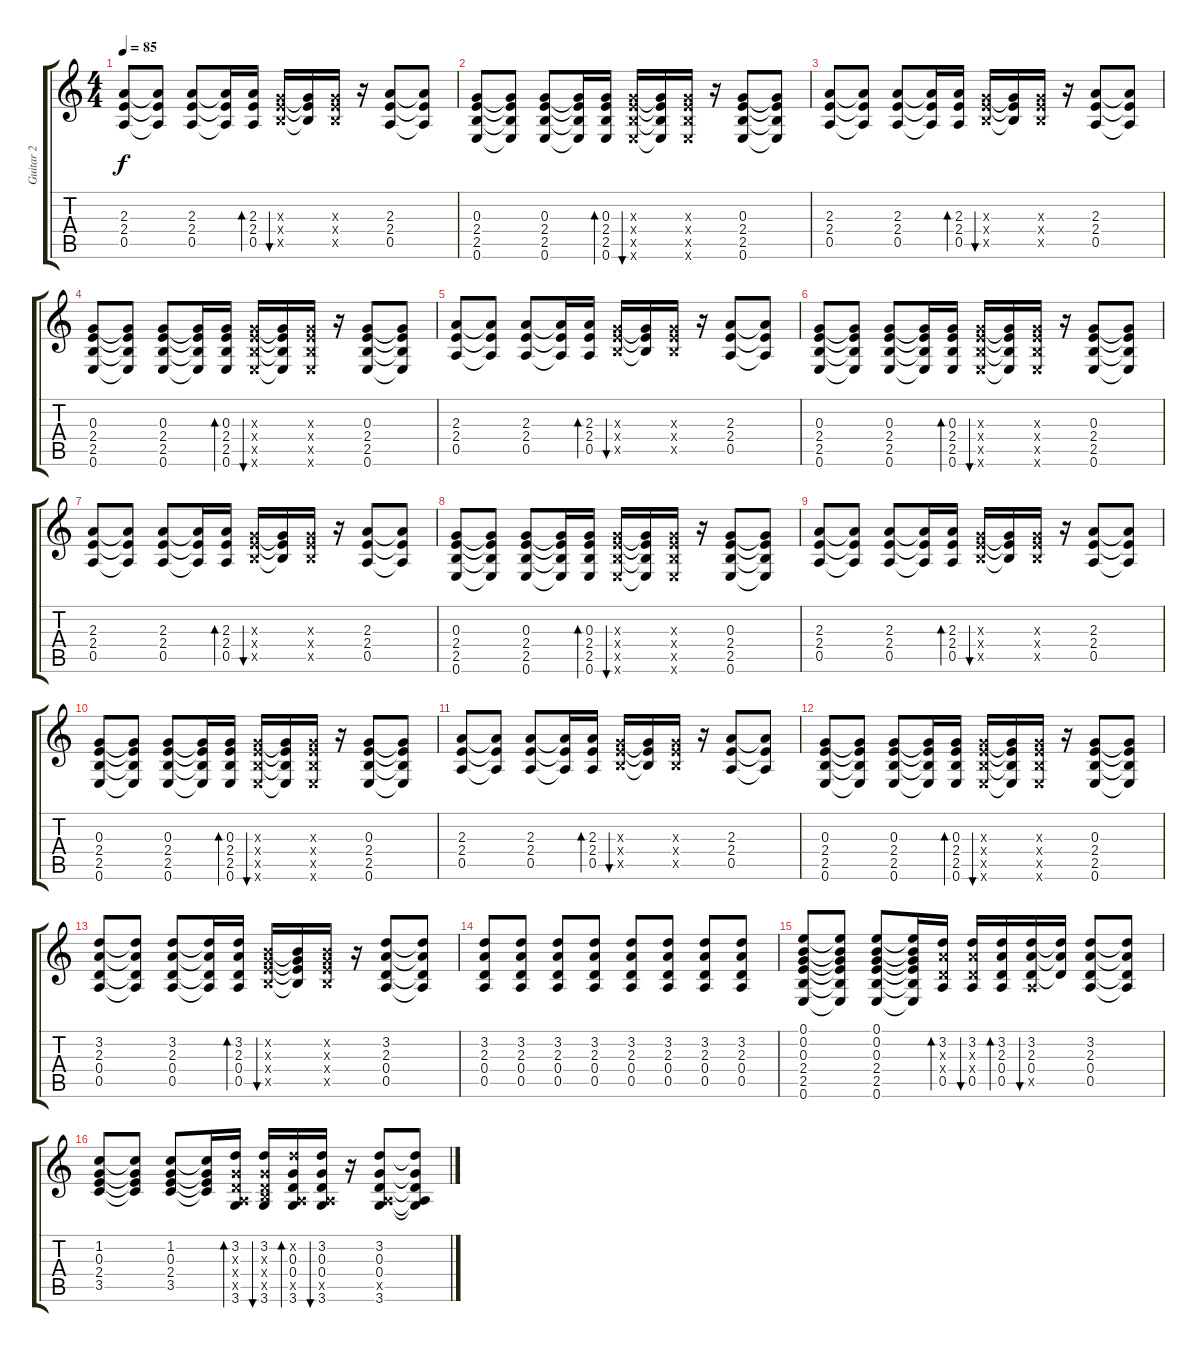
\track ("Guitar 2" "Guitar 2") {instrument acousticguitarsteel}
\staff {score tabs}
\tuning (E4 B3 G3 D3 A2 E2) {hide}
\ts (4 4)
\tempo 85
\clef g2
\ks c
(2.3 2.4 0.5).8{dy f instrument acousticguitarsteel} (2.3{t} 2.4{t} 0.5{t}).8 (2.3 2.4 0.5).8 (2.3{t} 2.4{t} 0.5{t}).16 (2.3 2.4 0.5).16{bd 60} (0.3{x} 2.4{x} 2.5{x}).16{bu 60} (0.3{t} 2.4{t} 2.5{t}).16 (0.3{x} 2.4{x} 2.5{x}).16 r.16 (2.3 2.4 0.5).8 (2.3{t} 2.4{t} 0.5{t}).8 |
(0.3 2.4 2.5 0.6).8 (0.3{t} 2.4{t} 2.5{t} 0.6{t}).8 (0.3 2.4 2.5 0.6).8 (0.3{t} 2.4{t} 2.5{t} 0.6{t}).16 (0.3 2.4 2.5 0.6).16{bd 60} (0.3{x} 2.4{x} 2.5{x} 0.6{x}).16{bu 60} (0.3{t} 2.4{t} 2.5{t} 0.6{t}).16 (0.3{x} 2.4{x} 2.5{x} 0.6{x}).16 r.16 (0.3 2.4 2.5 0.6).8 (0.3{t} 2.4{t} 2.5{t} 0.6{t}).8 |
(2.3 2.4 0.5).8 (2.3{t} 2.4{t} 0.5{t}).8 (2.3 2.4 0.5).8 (2.3{t} 2.4{t} 0.5{t}).16 (2.3 2.4 0.5).16{bd 60} (0.3{x} 2.4{x} 2.5{x}).16{bu 60} (0.3{t} 2.4{t} 2.5{t}).16 (0.3{x} 2.4{x} 2.5{x}).16 r.16 (2.3 2.4 0.5).8 (2.3{t} 2.4{t} 0.5{t}).8 |
(0.3 2.4 2.5 0.6).8 (0.3{t} 2.4{t} 2.5{t} 0.6{t}).8 (0.3 2.4 2.5 0.6).8 (0.3{t} 2.4{t} 2.5{t} 0.6{t}).16 (0.3 2.4 2.5 0.6).16{bd 60} (0.3{x} 2.4{x} 2.5{x} 0.6{x}).16{bu 60} (0.3{t} 2.4{t} 2.5{t} 0.6{t}).16 (0.3{x} 2.4{x} 2.5{x} 0.6{x}).16 r.16 (0.3 2.4 2.5 0.6).8 (0.3{t} 2.4{t} 2.5{t} 0.6{t}).8 |
(2.3 2.4 0.5).8 (2.3{t} 2.4{t} 0.5{t}).8 (2.3 2.4 0.5).8 (2.3{t} 2.4{t} 0.5{t}).16 (2.3 2.4 0.5).16{bd 60} (0.3{x} 2.4{x} 2.5{x}).16{bu 60} (0.3{t} 2.4{t} 2.5{t}).16 (0.3{x} 2.4{x} 2.5{x}).16 r.16 (2.3 2.4 0.5).8 (2.3{t} 2.4{t} 0.5{t}).8 |
(0.3 2.4 2.5 0.6).8 (0.3{t} 2.4{t} 2.5{t} 0.6{t}).8 (0.3 2.4 2.5 0.6).8 (0.3{t} 2.4{t} 2.5{t} 0.6{t}).16 (0.3 2.4 2.5 0.6).16{bd 60} (0.3{x} 2.4{x} 2.5{x} 0.6{x}).16{bu 60} (0.3{t} 2.4{t} 2.5{t} 0.6{t}).16 (0.3{x} 2.4{x} 2.5{x} 0.6{x}).16 r.16 (0.3 2.4 2.5 0.6).8 (0.3{t} 2.4{t} 2.5{t} 0.6{t}).8 |
(2.3 2.4 0.5).8 (2.3{t} 2.4{t} 0.5{t}).8 (2.3 2.4 0.5).8 (2.3{t} 2.4{t} 0.5{t}).16 (2.3 2.4 0.5).16{bd 60} (0.3{x} 2.4{x} 2.5{x}).16{bu 60} (0.3{t} 2.4{t} 2.5{t}).16 (0.3{x} 2.4{x} 2.5{x}).16 r.16 (2.3 2.4 0.5).8 (2.3{t} 2.4{t} 0.5{t}).8 |
(0.3 2.4 2.5 0.6).8 (0.3{t} 2.4{t} 2.5{t} 0.6{t}).8 (0.3 2.4 2.5 0.6).8 (0.3{t} 2.4{t} 2.5{t} 0.6{t}).16 (0.3 2.4 2.5 0.6).16{bd 60} (0.3{x} 2.4{x} 2.5{x} 0.6{x}).16{bu 60} (0.3{t} 2.4{t} 2.5{t} 0.6{t}).16 (0.3{x} 2.4{x} 2.5{x} 0.6{x}).16 r.16 (0.3 2.4 2.5 0.6).8 (0.3{t} 2.4{t} 2.5{t} 0.6{t}).8 |
(2.3 2.4 0.5).8 (2.3{t} 2.4{t} 0.5{t}).8 (2.3 2.4 0.5).8 (2.3{t} 2.4{t} 0.5{t}).16 (2.3 2.4 0.5).16{bd 60} (0.3{x} 2.4{x} 2.5{x}).16{bu 60} (0.3{t} 2.4{t} 2.5{t}).16 (0.3{x} 2.4{x} 2.5{x}).16 r.16 (2.3 2.4 0.5).8 (2.3{t} 2.4{t} 0.5{t}).8 |
(0.3 2.4 2.5 0.6).8 (0.3{t} 2.4{t} 2.5{t} 0.6{t}).8 (0.3 2.4 2.5 0.6).8 (0.3{t} 2.4{t} 2.5{t} 0.6{t}).16 (0.3 2.4 2.5 0.6).16{bd 60} (0.3{x} 2.4{x} 2.5{x} 0.6{x}).16{bu 60} (0.3{t} 2.4{t} 2.5{t} 0.6{t}).16 (0.3{x} 2.4{x} 2.5{x} 0.6{x}).16 r.16 (0.3 2.4 2.5 0.6).8 (0.3{t} 2.4{t} 2.5{t} 0.6{t}).8 |
(2.3 2.4 0.5).8 (2.3{t} 2.4{t} 0.5{t}).8 (2.3 2.4 0.5).8 (2.3{t} 2.4{t} 0.5{t}).16 (2.3 2.4 0.5).16{bd 60} (0.3{x} 2.4{x} 2.5{x}).16{bu 60} (0.3{t} 2.4{t} 2.5{t}).16 (0.3{x} 2.4{x} 2.5{x}).16 r.16 (2.3 2.4 0.5).8 (2.3{t} 2.4{t} 0.5{t}).8 |
(0.3 2.4 2.5 0.6).8 (0.3{t} 2.4{t} 2.5{t} 0.6{t}).8 (0.3 2.4 2.5 0.6).8 (0.3{t} 2.4{t} 2.5{t} 0.6{t}).16 (0.3 2.4 2.5 0.6).16{bd 60} (0.3{x} 2.4{x} 2.5{x} 0.6{x}).16{bu 60} (0.3{t} 2.4{t} 2.5{t} 0.6{t}).16 (0.3{x} 2.4{x} 2.5{x} 0.6{x}).16 r.16 (0.3 2.4 2.5 0.6).8 (0.3{t} 2.4{t} 2.5{t} 0.6{t}).8 |
(3.2 2.3 0.4 0.5).8 (3.2{t} 2.3{t} 0.4{t} 0.5{t}).8 (3.2 2.3 0.4 0.5).8 (3.2{t} 2.3{t} 0.4{t} 0.5{t}).16 (3.2 2.3 0.4 0.5).16{bd 60} (0.2{x} 0.3{x} 2.4{x} 2.5{x}).16{bu 60} (0.2{t} 0.3{t} 2.4{t} 2.5{t}).16 (0.2{x} 0.3{x} 2.4{x} 2.5{x}).16 r.16 (3.2 2.3 0.4 0.5).8 (3.2{t} 2.3{t} 0.4{t} 0.5{t}).8 |
(3.2 2.3 0.4 0.5).8 (3.2 2.3 0.4 0.5).8 (3.2 2.3 0.4 0.5).8 (3.2 2.3 0.4 0.5).8 (3.2 2.3 0.4 0.5).8 (3.2 2.3 0.4 0.5).8 (3.2 2.3 0.4 0.5).8 (3.2 2.3 0.4 0.5).8 |
(0.1 0.2 0.3 2.4 2.5 0.6).8 (0.1{t} 0.2{t} 0.3{t} 2.4{t} 2.5{t} 0.6{t}).8 (0.1 0.2 0.3 2.4 2.5 0.6).8 (0.1{t} 0.2{t} 0.3{t} 2.4{t} 2.5{t} 0.6{t}).16 (3.2 2.3{x} 0.4{x} 0.5).16{bd 60} (3.2 2.3{x} 0.4{x} 0.5).16{bu 60} (3.2 2.3 0.4 0.5).16{bd 60} (3.2 2.3 0.4 0.5{x}).16{bu 60} (3.2{t} 2.3{t} 0.4{t}).16 (3.2 2.3 0.4 0.5).8 (3.2{t} 2.3{t} 0.4{t} 0.5{t}).8 |
(1.2 0.3 2.4 3.5).8 (1.2{t} 0.3{t} 2.4{t} 3.5{t}).8 (1.2 0.3 2.4 3.5).8 (1.2{t} 0.3{t} 2.4{t} 3.5{t}).16 (3.2 0.3{x} 0.4{x} 0.5{x} 3.6).16{bd 60} (3.2 0.3{x} 0.4{x} 2.5{x} 3.6).16{bu 60} (3.2{x} 0.3 0.4 0.5{x} 3.6).16{bd 60} (3.2 0.3 0.4 0.5{x} 3.6).16{bu 60} r.16 (3.2 0.3 0.4 0.5{x} 3.6).8 (3.2{t} 0.3{t} 0.4{t} 0.5{t} 3.6{t}).8
